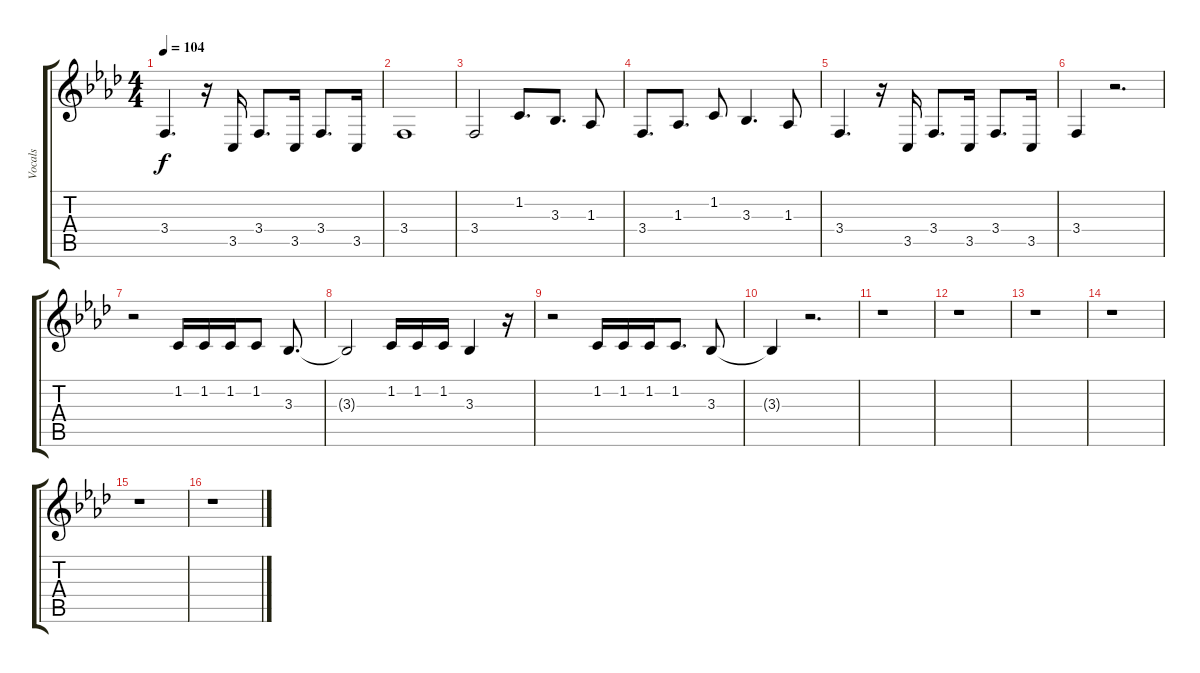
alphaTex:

\track ("Vocals" "Vocals") {instrument lead6voice}
\staff {score tabs}
\tuning (E4 B3 G3 D3 A2 E2) {hide}
\ts (4 4)
\tempo 104
\clef g2
\ks ab
3.4.4{d dy f} r.16 3.5.16 3.4.8{d} 3.5.16 3.4.8{d} 3.5.16 |
3.4.1 |
3.4.2 1.2.8{d} 3.3.8{d} 1.3.8 |
3.4.8{d} 1.3.8{d} 1.2.8 3.3.4{d} 1.3.8 |
3.4.4{d} r.16 3.5.16 3.4.8{d} 3.5.16 3.4.8{d} 3.5.16 |
3.4.4 r.2{d} |
r.2 1.2.16 1.2.16 1.2.16 1.2.8 3.3.8{d} |
3.3{t}.2 1.2.16 1.2.16 1.2.16 3.3.4 r.16 |
r.2 1.2.16 1.2.16 1.2.16 1.2.8{d} 3.3.8 |
3.3{t}.4 r.2{d} |
r.1 |
r.1 |
r.1 |
r.1 |
r.1 |
r.1
